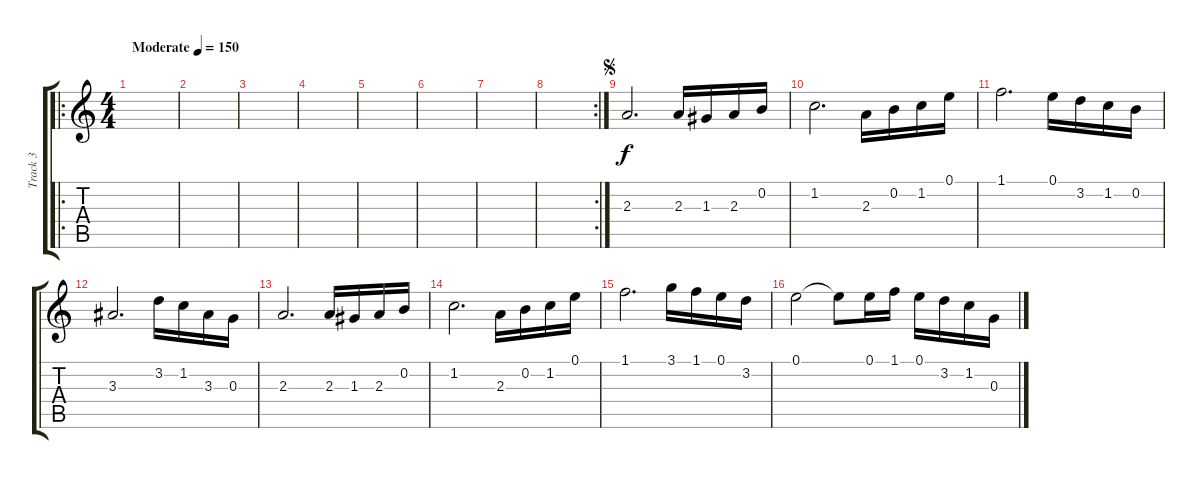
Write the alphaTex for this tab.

\track ("Track 3" "Track 3") {instrument pizzicatostrings}
\staff {score tabs}
\tuning (E5 B4 G4 D4 A3 E3) {hide}
\ro
\ts (4 4)
\tempo (150 "Moderate")
\clef g2
\ks c
|
|
|
|
|
|
|
\rc 2
|
\jump segno
2.3.2{d} 2.3.16 1.3.16 2.3.16 0.2.16 |
1.2.2{d} 2.3.16 0.2.16 1.2.16 0.1.16 |
1.1.2{d} 0.1.16 3.2.16 1.2.16 0.2.16 |
3.3.2{d} 3.2.16 1.2.16 3.3.16 0.3.16 |
2.3.2{d} 2.3.16 1.3.16 2.3.16 0.2.16 |
1.2.2{d} 2.3.16 0.2.16 1.2.16 0.1.16 |
1.1.2{d} 3.1.16 1.1.16 0.1.16 3.2.16 |
0.1.2 0.1{t}.8 0.1.16 1.1.16 0.1.16 3.2.16 1.2.16 0.3.16
